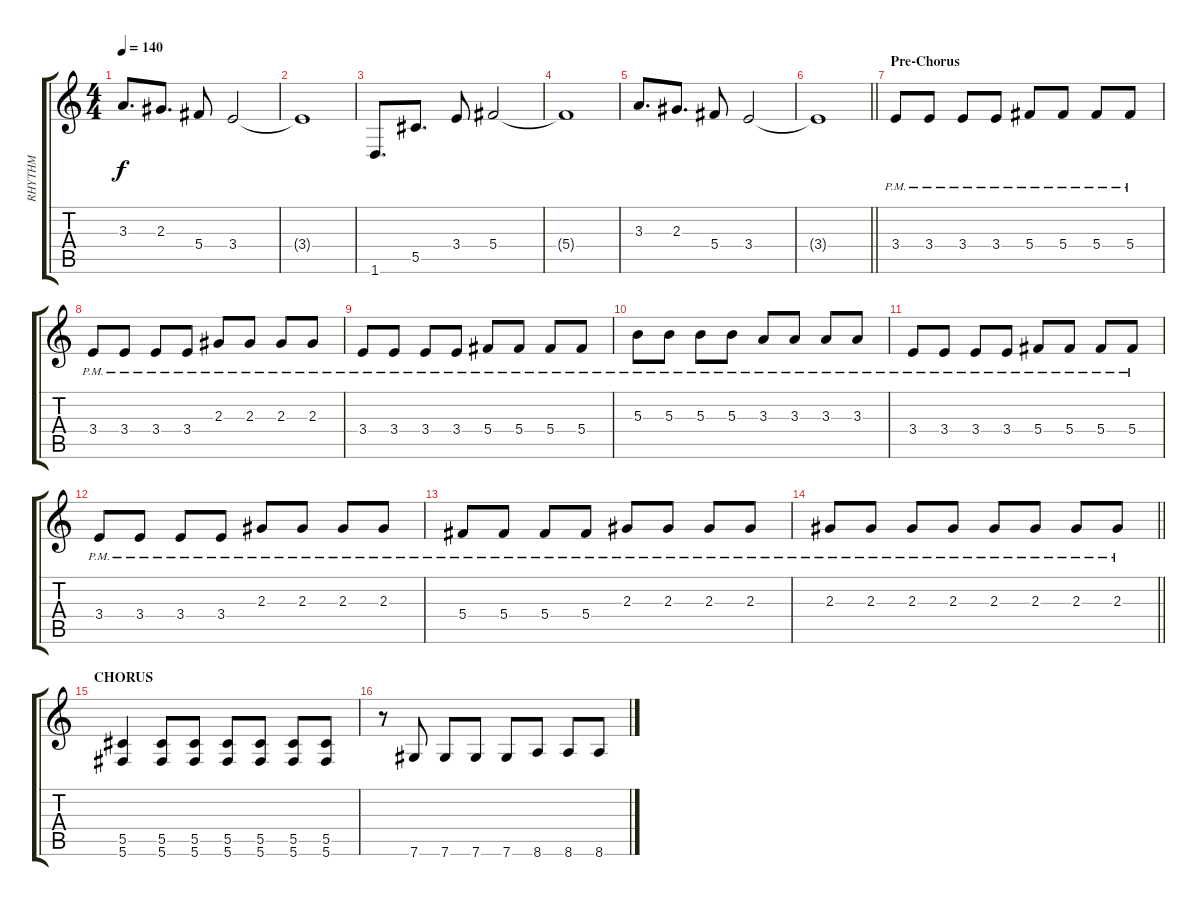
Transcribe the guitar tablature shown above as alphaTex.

\track ("RHYTHM" "RHYTHM") {instrument distortionguitar}
\staff {score tabs}
\tuning (Eb4 Bb3 Gb3 Db3 Ab2 Db2) {hide}
\ts (4 4)
\tempo 140
\clef g2
\ks c
3.3.8{d dy f} 2.3.8{d} 5.4.8 3.4.2 |
3.4{t}.1 |
1.6.8{d} 5.5.8{d} 3.4.8 5.4.2 |
5.4{t}.1 |
3.3.8{d} 2.3.8{d} 5.4.8 3.4.2 |
\barLineRight lightlight
3.4{t}.1 |
\section ("" "Pre-Chorus")
3.4{pm}.8 3.4{pm}.8 3.4{pm}.8 3.4{pm}.8 5.4{pm}.8 5.4{pm}.8 5.4{pm}.8 5.4{pm}.8 |
3.4{pm}.8 3.4{pm}.8 3.4{pm}.8 3.4{pm}.8 2.3{pm}.8 2.3{pm}.8 2.3{pm}.8 2.3{pm}.8 |
3.4{pm}.8 3.4{pm}.8 3.4{pm}.8 3.4{pm}.8 5.4{pm}.8 5.4{pm}.8 5.4{pm}.8 5.4{pm}.8 |
5.3{pm}.8 5.3{pm}.8 5.3{pm}.8 5.3{pm}.8 3.3{pm}.8 3.3{pm}.8 3.3{pm}.8 3.3{pm}.8 |
3.4{pm}.8 3.4{pm}.8 3.4{pm}.8 3.4{pm}.8 5.4{pm}.8 5.4{pm}.8 5.4{pm}.8 5.4{pm}.8 |
3.4{pm}.8 3.4{pm}.8 3.4{pm}.8 3.4{pm}.8 2.3{pm}.8 2.3{pm}.8 2.3{pm}.8 2.3{pm}.8 |
5.4{pm}.8 5.4{pm}.8 5.4{pm}.8 5.4{pm}.8 2.3{pm}.8 2.3{pm}.8 2.3{pm}.8 2.3{pm}.8 |
\barLineRight lightlight
2.3{pm}.8 2.3{pm}.8 2.3{pm}.8 2.3{pm}.8 2.3{pm}.8 2.3{pm}.8 2.3{pm}.8 2.3{pm}.8 |
\section ("" "CHORUS")
(5.5 5.6).4 (5.5 5.6).8 (5.5 5.6).8 (5.5 5.6).8 (5.5 5.6).8 (5.5 5.6).8 (5.5 5.6).8 |
r.8 7.6.8 7.6.8 7.6.8 7.6.8 8.6.8 8.6.8 8.6.8
